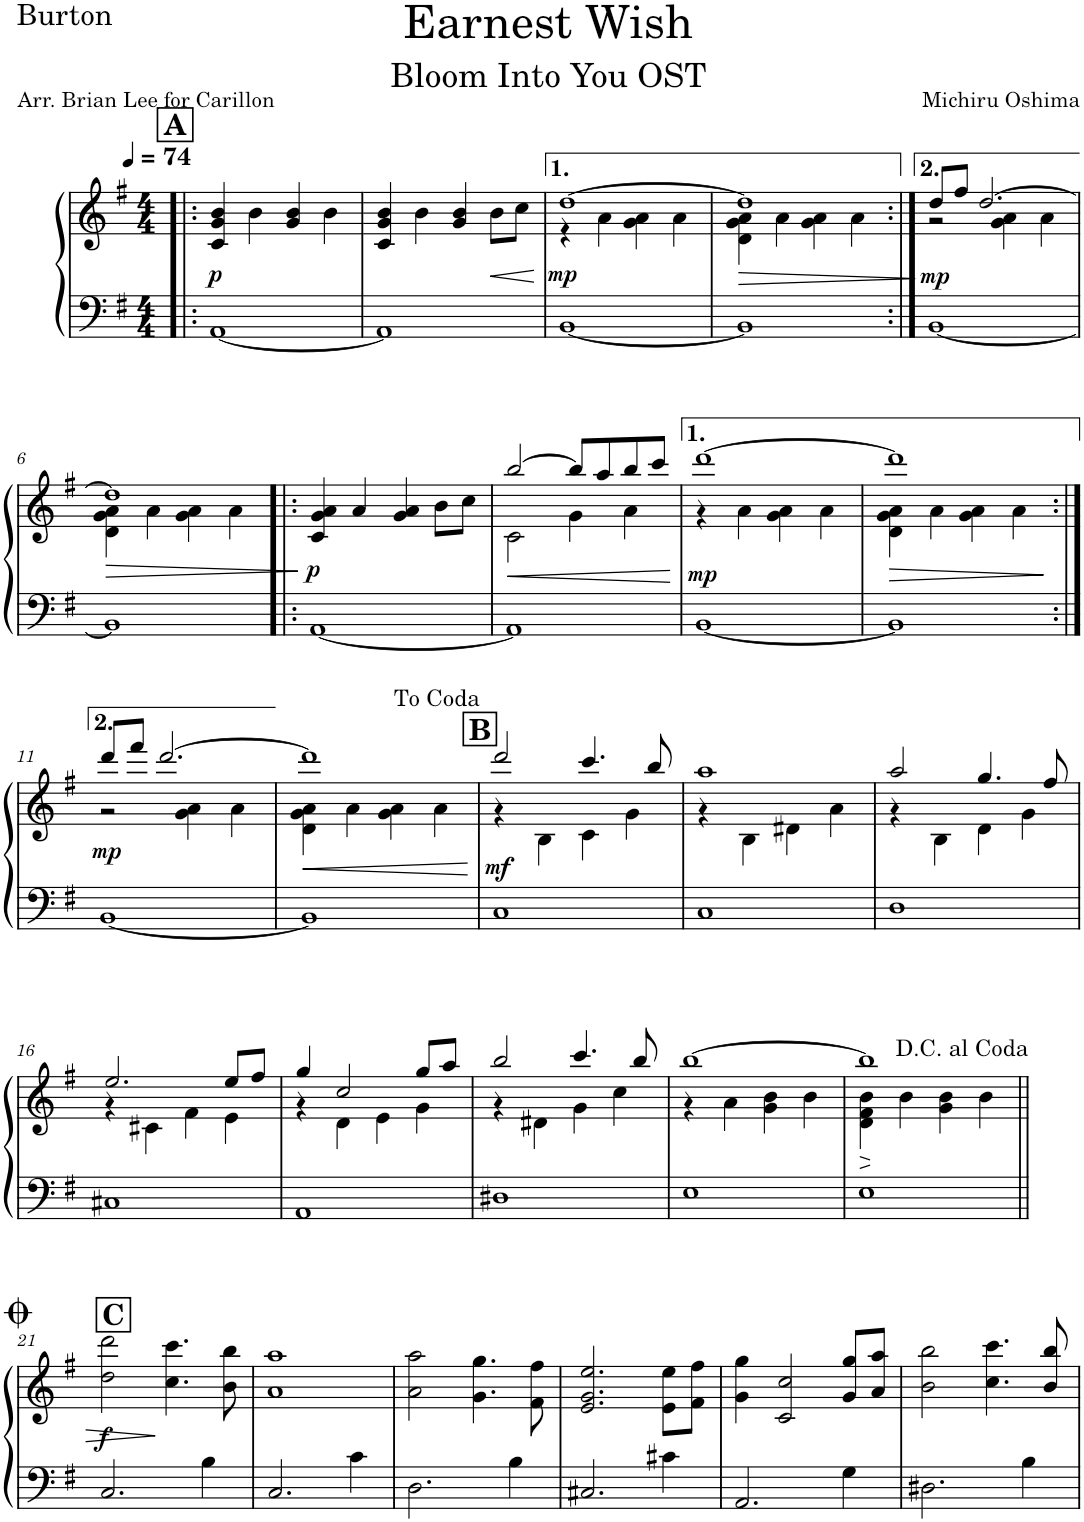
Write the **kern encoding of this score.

**kern	**kern	**dynam
*part1	*part1	*part1
*staff2	*staff1	*staff1/2
*I"Piano	*	*
*I'Pno.	*	*
*clefF4	*clefG2	*
*Trd2c4	*Trd2c4	*
*k[f#]	*k[f#]	*
*M4/4	*M4/4	*
*MM74	*MM74	*
!!LO:REH:place=s1:a:B:cj:fs=14:t=A
=1!|:	=1!|:	=1!|:
!	!	!LO:DY:b
[1AA	4c/ 4g/ 4b/	p
.	4b\	.
.	4g/ 4b/	.
.	4b\	.
=2	=2	=2
1AA]	4c/ 4g/ 4b/	.
.	4b\	.
.	4g/ 4b/	.
!	!	!LO:HP:b
.	8b\L	<
.	8cc\J	.
.	.	[
=3	=3	=3
*	*^	*
!	!	!	!LO:DY:b
[1BB	[1dd	4r	mp
.	.	4a\	.
.	.	4g\ 4a\	.
.	.	4a\	.
=4	=4	=4	=4
!	!	!	!LO:HP:b
1BB]	1dd]	4d\ 4g\ 4a\	>
.	.	4a\	.
.	.	4g\ 4a\	.
.	.	4a\	.
*	*v	*v	*
.	.	]
=5:|!	=5:|!	=5:|!
*	*^	*
!	!	!	!LO:DY:b
[1BB	8dd/L	2r	mp
.	8ff#/J	.	.
.	[2.dd/	.	.
.	.	4g\ 4a\	.
.	.	4a\	.
!!LO:LB:g=z	!!
=6	=6	=6	=6
!	!	!	!LO:HP:b
1BB]	1dd]	4d\ 4g\ 4a\	>
.	.	4a\	.
.	.	4g\ 4a\	.
.	.	4a\	.
*	*v	*v	*
.	.	]
=7!|:	=7!|:	=7!|:
!	!	!LO:DY:b
[1AA	4c/ 4g/ 4a/	p
.	4a/	.
.	4g/ 4a/	.
.	8b\L	.
.	8cc\J	.
=8	=8	=8
!	!	!LO:HP:b
*	*^	*
1AA]	[2bb/	2c\	<
.	8bb/L]	4g\	.
.	8aa/	.	.
.	8bb/	4a\	.
.	8ccc/J	.	.
*	*v	*v	*
.	.	[
=9	=9	=9
*	*^	*
!	!	!	!LO:DY:b
[1BB	[1ddd	4r	mp
.	.	4a\	.
.	.	4g\ 4a\	.
.	.	4a\	.
=10	=10	=10	=10
!	!	!	!LO:HP:b
1BB]	1ddd]	4d\ 4g\ 4a\	>
.	.	4a\	.
.	.	4g\ 4a\	.
.	.	4a\	.
*	*v	*v	*
.	.	]
!!LO:LB:g=z
=11:|!	=11:|!	=11:|!
*	*^	*
!	!	!	!LO:DY:b
[1BB	8ddd/L	2r	mp
.	8fff#/J	.	.
.	[2.ddd/	.	.
.	.	4g\ 4a\	.
.	.	4a\	.
=12	=12	=12	=12
!	!	!	!LO:HP:b
1BB]	1ddd]	4d\ 4g\ 4a\	<
.	.	4a\	.
.	.	4g\ 4a\	.
.	.	4a\	.
*	*v	*v	*
.	.	[
!!LO:REH:place=s1:a:B:cj:fs=14:t=B
=13	=13	=13
*	*^	*
!	!	!	!LO:DY:b
1C	2ddd/	4r	mf
.	.	4B\	.
.	4.ccc/	4c\	.
.	.	4g\	.
.	8bb/	.	.
=14	=14	=14	=14
1C	1aa	4r	.
.	.	4B\	.
.	.	4d#X\	.
.	.	4a\	.
=15	=15	=15	=15
1D	2aa/	4r	.
.	.	4B\	.
.	4.gg/	4d\	.
.	.	4g\	.
.	8ff#/	.	.
!!LO:LB:g=z	!!
=16	=16	=16	=16
1C#X	2.ee/	4r	.
.	.	4c#X\	.
.	.	4f#\	.
.	8ee/L	4e\	.
.	8ff#/J	.	.
=17	=17	=17	=17
1AA	4gg/	4r	.
.	2cc/	4d\	.
.	.	4e\	.
.	8gg/L	4g\	.
.	8aa/J	.	.
=18	=18	=18	=18
1D#X	2bb/	4r	.
.	.	4d#X\	.
.	4.ccc/	4g\	.
.	.	4cc\	.
.	8bb/	.	.
=19	=19	=19	=19
1E	[>1bb	4r	.
.	.	4a\	.
.	.	4g\ 4b\	.
.	.	4b\	.
=20	=20	=20	=20
!	!	!	!LO:HP:b
1E	1bb]	4d\ 4f#\ 4b\	>
.	.	4b\	.
.	.	4g\ 4b\	.
.	.	4b\	.
!!LO:LB:g=z
!!LO:REH:place=s1:a:B:cj:fs=14:t=C
=21||	=21||	=21||	=21||
!	!	!	!LO:DY:b
*	*v	*v	*
2.C/	2dd\ 2ddd\	f
.	4.cc\ 4.ccc\	]
4B\	.	.
.	8b\ 8bb\	.
=22	=22	=22
2.C/	1a 1aa	.
4c\	.	.
=23	=23	=23
2.D\	2a\ 2aa\	.
.	4.g\ 4.gg\	.
4B\	.	.
.	8f#\ 8ff#\	.
=24	=24	=24
2.C#X/	2.e/ 2.g/ 2.ee/	.
4c#X\	8e\ 8ee\L	.
.	8f#\ 8ff#\J	.
=25	=25	=25
2.AA/	4g\ 4gg\	.
.	2c/ 2cc/	.
4G\	8g/ 8gg/L	.
.	8a/ 8aa/J	.
=26	=26	=26
2.D#X\	2b\ 2bb\	.
.	4.cc\ 4.ccc\	.
4B\	.	.
.	8b/ 8bb/	.
=	=	=
*-	*-	*-
